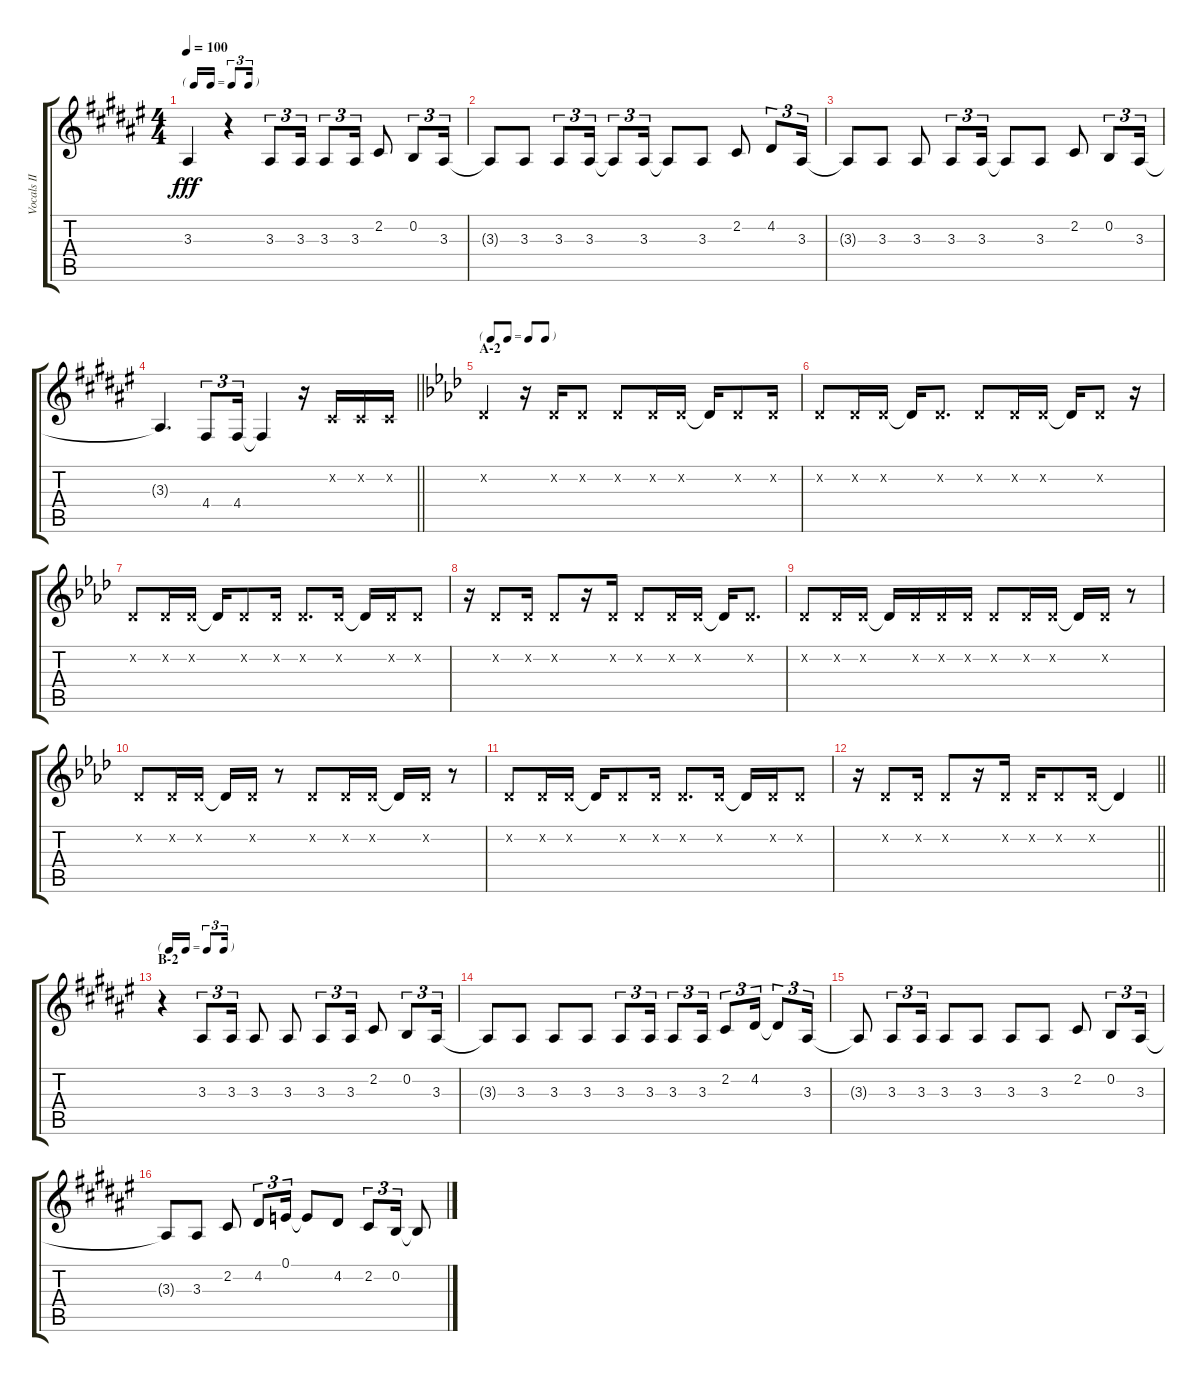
\track ("Vocals II" "Vocals II") {instrument voiceoohs}
\staff {score tabs}
\tuning (E4 B3 G3 D3 A2 E2) {hide}
\ts (4 4)
\tf triplet16th
\tempo 100
\clef g2
\ks f#
3.3.4{dy fff} r.4 3.3.8{tu (3 2)} 3.3.16{tu (3 2)} 3.3.8{tu (3 2)} 3.3.16{tu (3 2)} 2.2.8 0.2.8{tu (3 2)} 3.3.16{tu (3 2)} |
3.3{t}.8 3.3.8 3.3.8{tu (3 2)} 3.3.16{tu (3 2)} 3.3{t}.8{tu (3 2)} 3.3.16{tu (3 2)} 3.3{t}.8 3.3.8 2.2.8 4.2.8{tu (3 2)} 3.3.16{tu (3 2)} |
3.3{t}.8 3.3.8 3.3.8 3.3.8{tu (3 2)} 3.3.16{tu (3 2)} 3.3{t}.8 3.3.8 2.2.8 0.2.8{tu (3 2)} 3.3.16{tu (3 2)} |
\barLineRight lightlight
3.3{t}.4{d} 4.4.8{tu (3 2)} 4.4.16{tu (3 2)} 4.4{t}.4 r.16 2.2{x}.16 2.2{x}.16 2.2{x}.16 |
\tf none
\section ("" "A-2")
\ks fminor
2.2{x}.4 r.16 2.2{x}.16 2.2{x}.8 2.2{x}.8 2.2{x}.16 2.2{x}.16 2.2{t}.16 2.2{x}.8 2.2{x}.16 |
2.2{x}.8 2.2{x}.16 2.2{x}.16 2.2{t}.16 2.2{x}.8{d} 2.2{x}.8 2.2{x}.16 2.2{x}.16 2.2{t}.16 2.2{x}.8 r.16 |
2.2{x}.8 2.2{x}.16 2.2{x}.16 2.2{t}.16 2.2{x}.8 2.2{x}.16 2.2{x}.8{d} 2.2{x}.16 2.2{t}.16 2.2{x}.16 2.2{x}.8 |
r.16 2.2{x}.8 2.2{x}.16 2.2{x}.8 r.16 2.2{x}.16 2.2{x}.8 2.2{x}.16 2.2{x}.16 2.2{t}.16 2.2{x}.8{d} |
2.2{x}.8 2.2{x}.16 2.2{x}.16 2.2{t}.16 2.2{x}.16 2.2{x}.16 2.2{x}.16 2.2{x}.8 2.2{x}.16 2.2{x}.16 2.2{t}.16 2.2{x}.16 r.8 |
2.2{x}.8 2.2{x}.16 2.2{x}.16 2.2{t}.16 2.2{x}.16 r.8 2.2{x}.8 2.2{x}.16 2.2{x}.16 2.2{t}.16 2.2{x}.16 r.8 |
2.2{x}.8 2.2{x}.16 2.2{x}.16 2.2{t}.16 2.2{x}.8 2.2{x}.16 2.2{x}.8{d} 2.2{x}.16 2.2{t}.16 2.2{x}.16 2.2{x}.8 |
\barLineRight lightlight
r.16 2.2{x}.8 2.2{x}.16 2.2{x}.8 r.16 2.2{x}.16 2.2{x}.16 2.2{x}.8 2.2{x}.16 2.2{t}.4 |
\tf triplet16th
\section ("" "B-2")
\ks f#
r.4 3.3.8{tu (3 2)} 3.3.16{tu (3 2)} 3.3.8 3.3.8 3.3.8{tu (3 2)} 3.3.16{tu (3 2)} 2.2.8 0.2.8{tu (3 2)} 3.3.16{tu (3 2)} |
3.3{t}.8 3.3.8 3.3.8 3.3.8 3.3.8{tu (3 2)} 3.3.16{tu (3 2)} 3.3.8{tu (3 2)} 3.3.16{tu (3 2)} 2.2.8{tu (3 2)} 4.2.16{tu (3 2)} 4.2{t}.8{tu (3 2)} 3.3.16{tu (3 2)} |
3.3{t}.8 3.3.8{tu (3 2)} 3.3.16{tu (3 2)} 3.3.8 3.3.8 3.3.8 3.3.8 2.2.8 0.2.8{tu (3 2)} 3.3.16{tu (3 2)} |
3.3{t}.8 3.3.8 2.2.8 4.2.8{tu (3 2)} 0.1.16{tu (3 2)} 0.1{t}.8 4.2.8 2.2.8{tu (3 2)} 0.2.16{tu (3 2)} 0.2{t}.8
